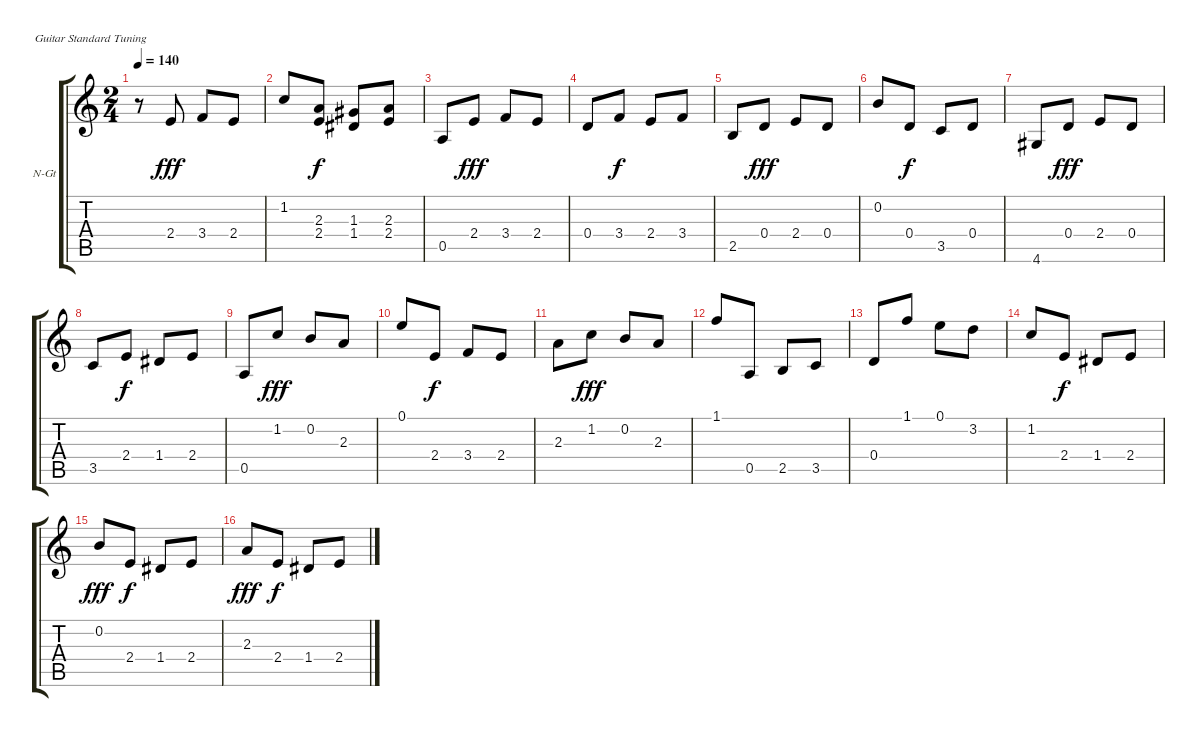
\bracketExtendMode groupsimilarinstruments
\firstSystemTrackNameOrientation horizontal
\otherSystemsTrackNameOrientation horizontal
\track ("Guitar Solo" "N-Gt") {instrument acousticguitarnylon}
\staff {score tabs}
\tuning (E4 B3 G3 D3 A2 E2)
\ts (2 4)
\tempo 140
\clef g2
\ks c
r.8{dy fff instrument acousticguitarnylon} 2.4.8 3.4.8 2.4.8 |
1.2.8 (2.3 2.4).8{dy f} (1.3 1.4).8 (2.3 2.4).8 |
0.5.8 2.4.8{dy fff} 3.4.8 2.4.8 |
0.4.8 3.4.8{dy f} 2.4.8 3.4.8 |
2.5.8 0.4.8{dy fff} 2.4.8 0.4.8 |
0.2.8 0.4.8{dy f} 3.5.8 0.4.8 |
4.6.8 0.4.8{dy fff} 2.4.8 0.4.8 |
3.5.8 2.4.8{dy f} 1.4.8 2.4.8 |
0.5.8 1.2.8{dy fff} 0.2.8 2.3.8 |
0.1.8 2.4.8{dy f} 3.4.8 2.4.8 |
2.3.8 1.2.8{dy fff} 0.2.8 2.3.8 |
1.1.8 0.5.8 2.5.8 3.5.8 |
0.4.8 1.1.8 0.1.8 3.2.8 |
1.2.8 2.4.8{dy f} 1.4.8 2.4.8 |
0.2.8{dy fff} 2.4.8{dy f} 1.4.8 2.4.8 |
2.3.8{dy fff} 2.4.8{dy f} 1.4.8 2.4.8
